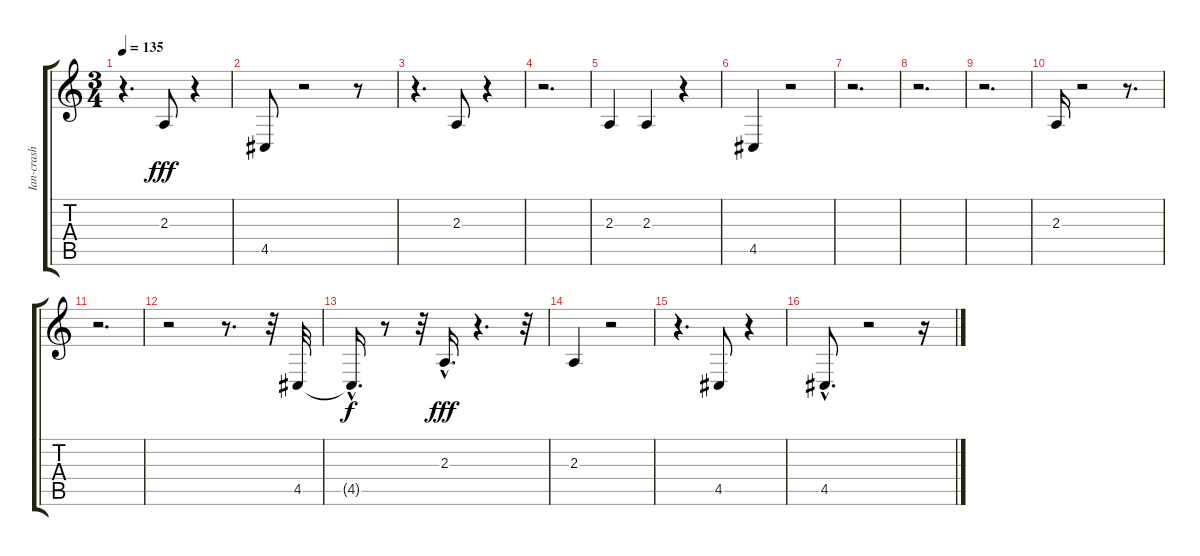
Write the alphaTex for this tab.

\track ("Ian-crash" "Ian-crash") {instrument acousticgrandpiano}
\staff {score tabs}
\tuning (E4 B3 G3 D3 A2 E2) {hide}
\ts (3 4)
\tempo 135
\clef g2
\ks c
r.4{d dy fff} 2.3.8 r.4 |
4.5.8 r.2 r.8 |
r.4{d} 2.3.8 r.4 |
r.2{d} |
2.3.4 2.3.4 r.4 |
4.5.4 r.2 |
r.2{d} |
r.2{d} |
r.2{d} |
2.3.16 r.2 r.8{d} |
r.2{d} |
r.2 r.8{d} r.32 4.5.32 |
4.5{hac t}.16{d dy f} r.8 r.32 2.3{hac}.16{d dy fff} r.4{d} r.32 |
2.3.4 r.2 |
r.4{d} 4.5.8 r.4 |
4.5{hac}.8{d} r.2 r.16
